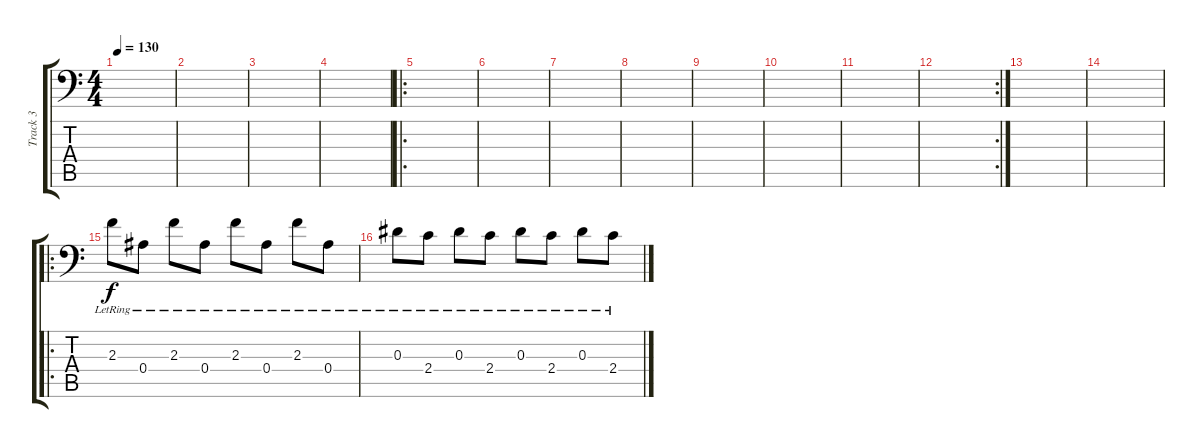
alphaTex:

\track ("Track 3" "Track 3") {instrument electricguitarclean}
\staff {score tabs}
\tuning (C4 G3 Eb3 Bb2 F2 Bb1) {hide}
\ts (4 4)
\tempo 130
\clef f4
\ks c
|
|
|
|
\ro
|
|
|
|
|
|
|
\rc 2
|
|
|
\ro
2.3{lr}.8 0.4{lr}.8 2.3{lr}.8 0.4{lr}.8 2.3{lr}.8 0.4{lr}.8 2.3{lr}.8 0.4{lr}.8 |
0.3{lr}.8 2.4{lr}.8 0.3{lr}.8 2.4{lr}.8 0.3{lr}.8 2.4{lr}.8 0.3{lr}.8 2.4{lr}.8
